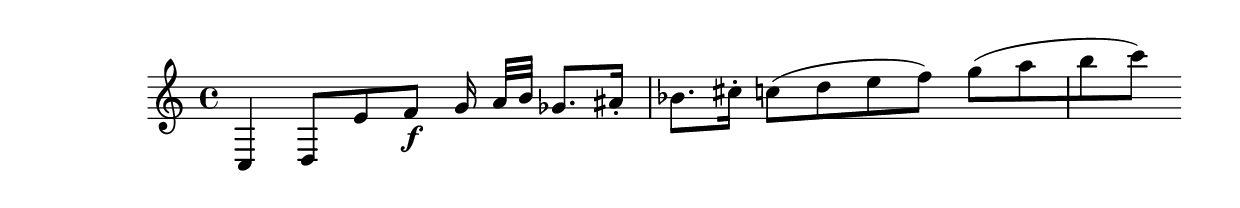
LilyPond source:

\version "2.18.2"

ldMusic = \relative c {
  << \new Voice = "voice1" {
    c4 d8[ e' f]\f
    \autoBeamOff
    g16 a32[ b] ges8.[ ais16]-. bes8.[ cis16]-.

    c8[( d e f]) g[( a b c])
    \autoBeamOn
  } >>
}

\book {
  \header {
  }

  \score {
    <<
    \new Staff = Staff \with { }
    \context Staff = Staff {
      \ldMusic
    }
    >>
  }
}
